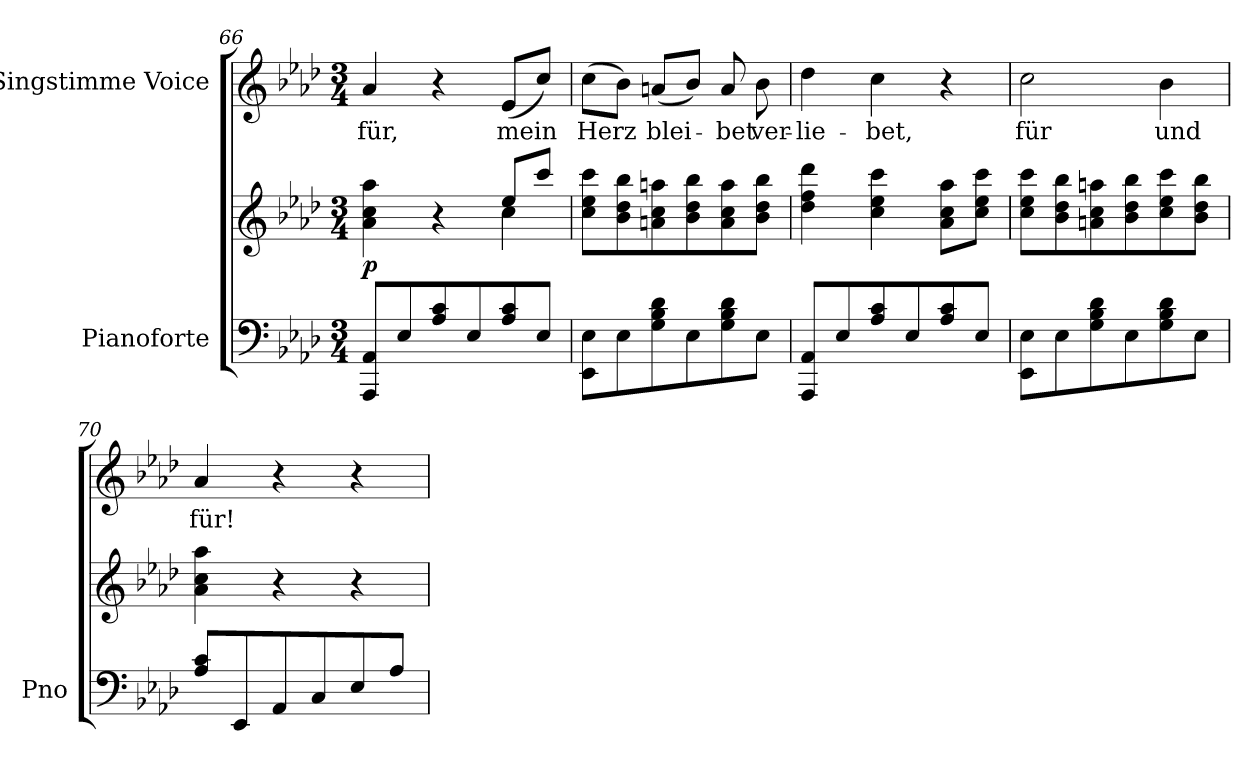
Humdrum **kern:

**kern	**kern	**dynam	**kern	**text
*part2	*part2	*part2	*part1	*part1
*staff3	*staff2	*staff2/3	*staff1	*staff1
*I"Pianoforte	*	*	*I"Singstimme Voice	*
*I'Pno	*	*	*	*
!!LO:LB:g=z
*clefF4	*clefG2	*	*clefG2	*
*k[b-e-a-d-]	*k[b-e-a-d-]	*	*k[b-e-a-d-]	*
*M3/4	*M3/4	*	*M3/4	*
=66	=66	=66	=66	=66
*	*^	*	*	*
!	!	!	!LO:DY:b	!	!LO:LY:b
8AAA-/ 8AA-/L	4a-\ 4cc\ 4aa-\	4rgyy	p	4a-/	für,
8E-/	.	.	.	.	.
8A-/ 8c/	4r	4ryy	.	4r	.
8E-/	.	.	.	.	.
!	!	!	!	!	!LO:LY:b
8A-/ 8c/	8ee-/L	4cc\	.	(>8e-/L	mein
8E-/J	8ccc/J	.	.	8cc/J)	.
*	*v	*v	*	*	*
=67	=67	=67	=67	=67
!	!	!	!	!LO:LY:b
8EE-\ 8E-\L	8cc\ 8ee-\ 8ccc\L	.	(>8cc\L	Herz
8E-\	8b-\ 8dd-\ 8bb-\	.	8b-\J)	.
!	!	!	!	!LO:LY:b
8G\ 8B-\ 8d-\	8an\ 8cc\ 8aan\	.	(>8an/L	blei-
8E-\	8b-\ 8dd-\ 8bb-\	.	8b-/J)	.
!	!	!	!	!LO:LY:b
8G\ 8B-\ 8d-\	8a\ 8cc\ 8aa\	.	8a/	-bet
!	!	!	!	!LO:LY:b
8E-\J	8b-\ 8dd-\ 8bb-\J	.	8b-\	ver-
=68	=68	=68	=68	=68
!	!	!	!	!LO:LY:b
8AAA-/ 8AA-/L	4dd-\ 4ff\ 4ddd-\	.	4dd-\	-lie-
8E-/	.	.	.	.
!	!	!	!	!LO:LY:b
8A-/ 8c/	4cc\ 4ee-\ 4ccc\	.	4cc\	-bet,
8E-/	.	.	.	.
8A-/ 8c/	8a-\ 8cc\ 8aa-\L	.	4r	.
8E-/J	8cc\ 8ee-\ 8ccc\J	.	.	.
=69	=69	=69	=69	=69
!	!	!	!	!LO:LY:b
8EE-\ 8E-\L	8cc\ 8ee-\ 8ccc\L	.	2cc\	für
8E-\	8b-\ 8dd-\ 8bb-\	.	.	.
8G\ 8B-\ 8d-\	8an\ 8cc\ 8aan\	.	.	.
8E-\	8b-\ 8dd-\ 8bb-\	.	.	.
!	!	!	!	!LO:LY:b
8G\ 8B-\ 8d-\	8cc\ 8ee-\ 8ccc\	.	4b-\	und
8E-\J	8b-\ 8dd-\ 8bb-\J	.	.	.
=70	=70	=70	=70	=70
!	!	!	!	!LO:LY:b
8A-\ 8c\L	4a-\ 4cc\ 4aa-\	.	4a-/	für!
8EE-/	.	.	.	.
8AA-/	4r	.	4r	.
8C/	.	.	.	.
8E-/	4r	.	4r	.
8A-/J	.	.	.	.
=	=	=	=	=
*-	*-	*-	*-	*-
